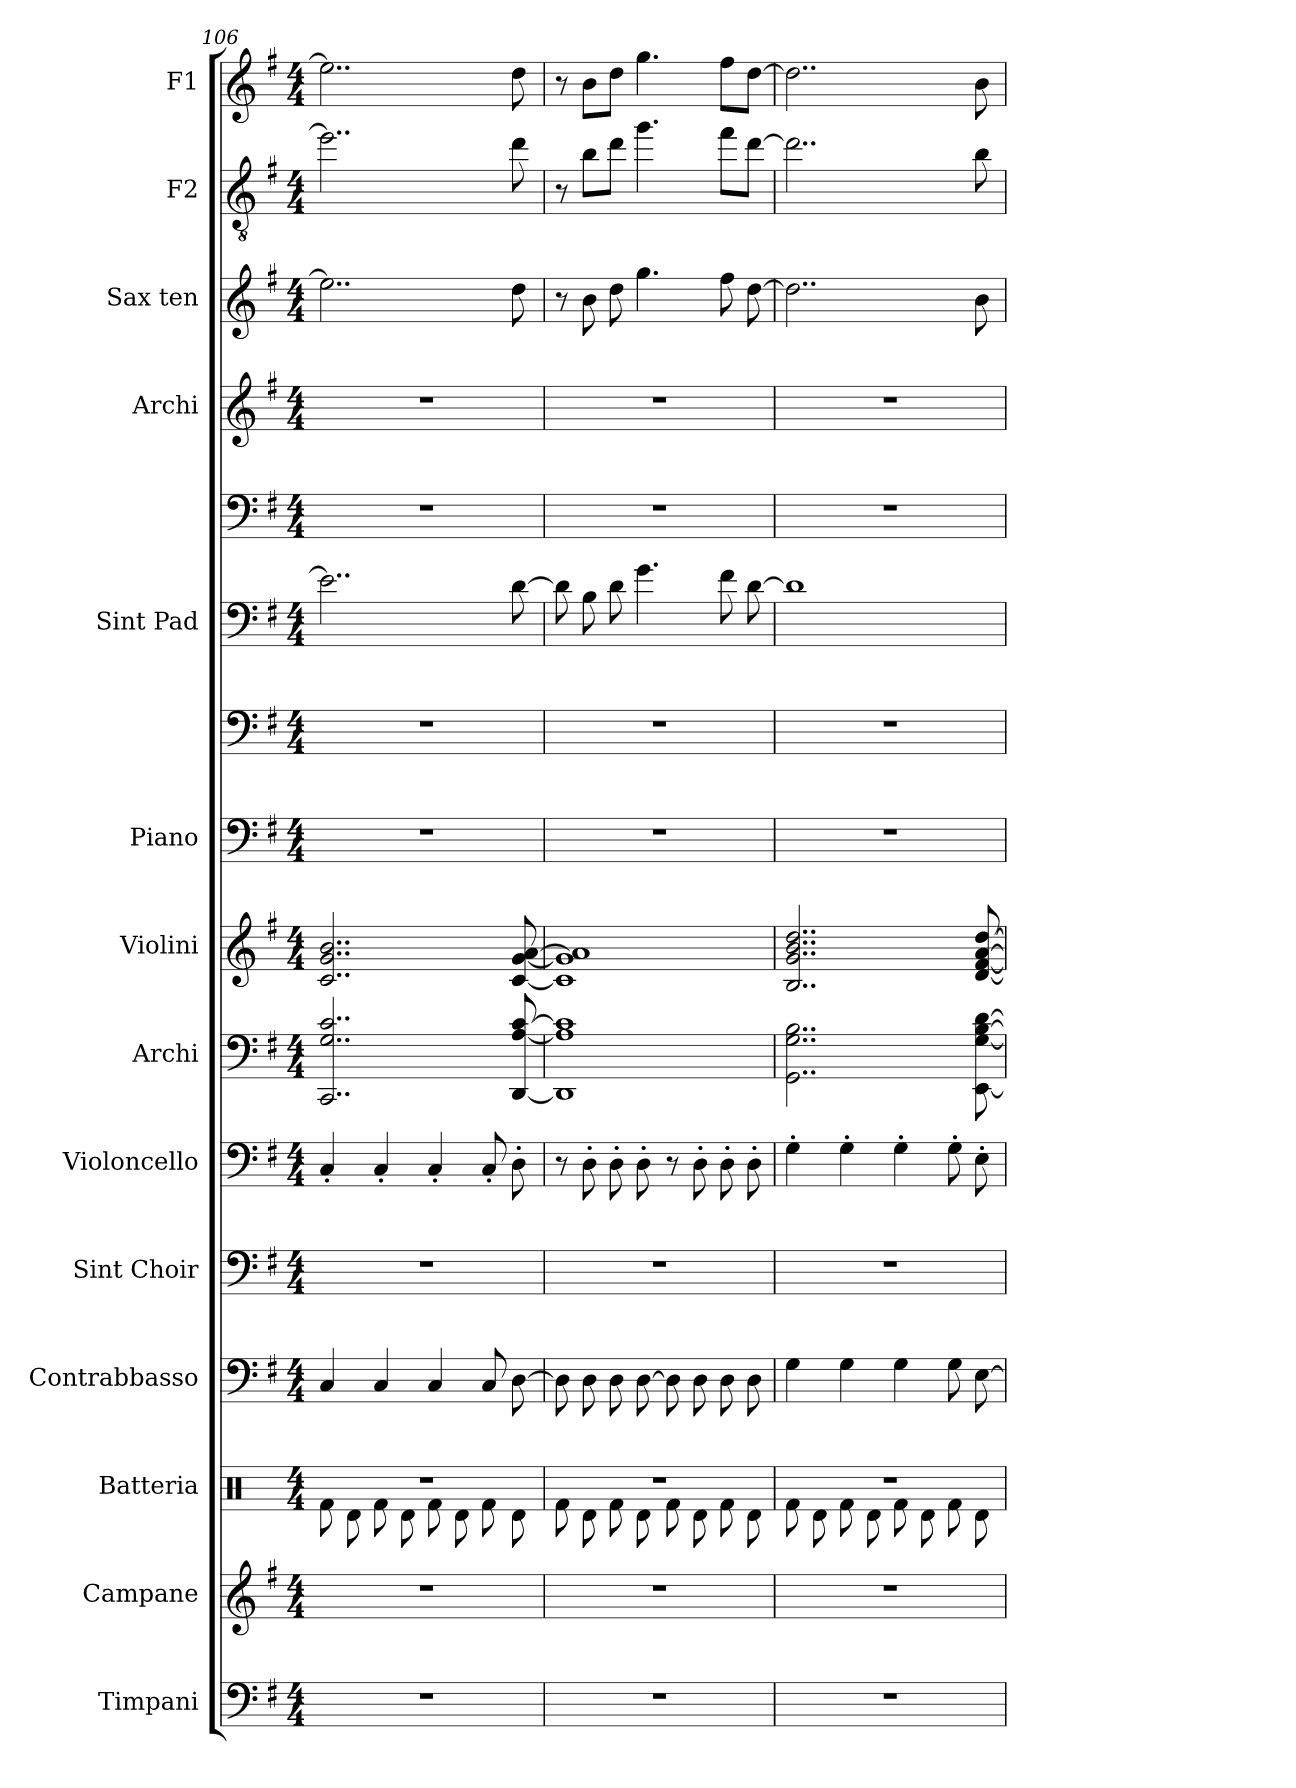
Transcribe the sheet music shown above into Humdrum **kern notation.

**kern	**kern	**kern	**kern	**kern	**kern	**kern	**kern	**kern	**kern	**kern	**kern	**kern	**kern	**kern	**kern
*part14	*part13	*part12	*part11	*part10	*part9	*part8	*part7	*part6	*part6	*part5	*part5	*part4	*part3	*part2	*part1
*staff16	*staff15	*staff14	*staff13	*staff12	*staff11	*staff10	*staff9	*staff8	*staff7	*staff6	*staff5	*staff4	*staff3	*staff2	*staff1
*I"Timpani	*I"Campane	*I"Batteria	*I"Contrabbasso	*I"Sint Choir	*I"Violoncello	*I"Archi	*I"Violini	*I"Piano	*	*I"Sint Pad	*	*I"Archi	*I"Sax ten	*I"F2	*I"F1
*I'Tmp	*I'Cmp	*I'Batt	*I'Cb	*I'Sint	*I'Vc	*I'Ar	*I'Vl.	*	*	*I'Sint	*	*I'Ar	*I'Sax.t	*I'F2	*I'F1
*clefF4	*clefG2	*clefX	*clefF4	*clefF4	*clefF4	*clefF4	*clefG2	*clefF4	*clefF4	*clefF4	*clefF4	*clefG2	*clefG2	*clefGv2	*clefG2
*	*	*	*ITrd7c12	*	*	*	*	*	*	*	*	*	*ITrd8c14	*ITrd8c14	*
*k[f#]	*k[f#]	*k[]	*k[f#]	*k[f#]	*k[f#]	*k[f#]	*k[f#]	*k[f#]	*k[f#]	*k[f#]	*k[f#]	*k[f#]	*k[f#]	*k[f#]	*k[f#]
*M4/4	*M4/4	*M4/4	*M4/4	*M4/4	*M4/4	*M4/4	*M4/4	*M4/4	*M4/4	*M4/4	*M4/4	*M4/4	*M4/4	*M4/4	*M4/4
=106	=106	=106	=106	=106	=106	=106	=106	=106	=106	=106	=106	=106	=106	=106	=106
*	*	*^	*	*	*	*	*	*	*	*	*	*	*	*	*
1r	1r	1r	8Rf\	4CC/	1r	4C'/	2..CC/ 2..G/ 2..c/	2..c/ 2..g/ 2..b/	1r	1r	2..e\]	1r	1r	2..e\]	2..e\]	2..ee\]
.	.	.	8Rd\	.	.	.	.	.	.	.	.	.	.	.	.	.
.	.	.	8Rf\	4CC/	.	4C'/	.	.	.	.	.	.	.	.	.	.
.	.	.	8Rd\	.	.	.	.	.	.	.	.	.	.	.	.	.
.	.	.	8Rf\	4CC/	.	4C'/	.	.	.	.	.	.	.	.	.	.
.	.	.	8Rd\	.	.	.	.	.	.	.	.	.	.	.	.	.
.	.	.	8Rf\	8CC/	.	8C'/	.	.	.	.	.	.	.	.	.	.
.	.	.	8Rd\	[8DD\	.	8D'\	[8DD/ [8A/ [8c/	[8c/ [8g/ [8a/	.	.	[8d\	.	.	8d\	8d\	8dd\
=107	=107	=107	=107	=107	=107	=107	=107	=107	=107	=107	=107	=107	=107	=107	=107	=107
1r	1r	1r	8Rf\	8DD\]	1r	8r	1DD] 1A] 1c]	1c] 1g] 1a]	1r	1r	8d\]	1r	1r	8r	8r	8r
.	.	.	8Rd\	8DD\	.	8D'\	.	.	.	.	8B\	.	.	8B\	8B\L	8b\L
.	.	.	8Rf\	8DD\	.	8D'\	.	.	.	.	8d\	.	.	8d\	8d\J	8dd\J
.	.	.	8Rd\	[8DD\	.	8D'\	.	.	.	.	4.g\	.	.	4.g\	4.g\	4.gg\
.	.	.	8Rf\	8DD\]	.	8r	.	.	.	.	.	.	.	.	.	.
.	.	.	8Rd\	8DD\	.	8D'\	.	.	.	.	.	.	.	.	.	.
.	.	.	8Rf\	8DD\	.	8D'\	.	.	.	.	8f#\	.	.	8f#\	8f#\L	8ff#\L
.	.	.	8Rd\	8DD\	.	8D'\	.	.	.	.	[8d\	.	.	[8d\	[8d\J	[8dd\J
=108	=108	=108	=108	=108	=108	=108	=108	=108	=108	=108	=108	=108	=108	=108	=108	=108
1r	1r	1r	8Rf\	4GG\	1r	4G'\	2..GG\ 2..G\ 2..B\	2..B/ 2..g/ 2..b/ 2..dd/	1r	1r	1d]	1r	1r	2..d\]	2..d\]	2..dd\]
.	.	.	8Rd\	.	.	.	.	.	.	.	.	.	.	.	.	.
.	.	.	8Rf\	4GG\	.	4G'\	.	.	.	.	.	.	.	.	.	.
.	.	.	8Rd\	.	.	.	.	.	.	.	.	.	.	.	.	.
.	.	.	8Rf\	4GG\	.	4G'\	.	.	.	.	.	.	.	.	.	.
.	.	.	8Rd\	.	.	.	.	.	.	.	.	.	.	.	.	.
.	.	.	8Rf\	8GG\	.	8G'\	.	.	.	.	.	.	.	.	.	.
.	.	.	8Rd\	[8EE\	.	8E'\	[8EE\ [8G\ [8B\ [8d\	[8d/ [8f#/ [8a/ [8dd/	.	.	.	.	.	8B\	8B\	8b\
*	*	*v	*v	*	*	*	*	*	*	*	*	*	*	*	*	*
=	=	=	=	=	=	=	=	=	=	=	=	=	=	=	=
*-	*-	*-	*-	*-	*-	*-	*-	*-	*-	*-	*-	*-	*-	*-	*-
